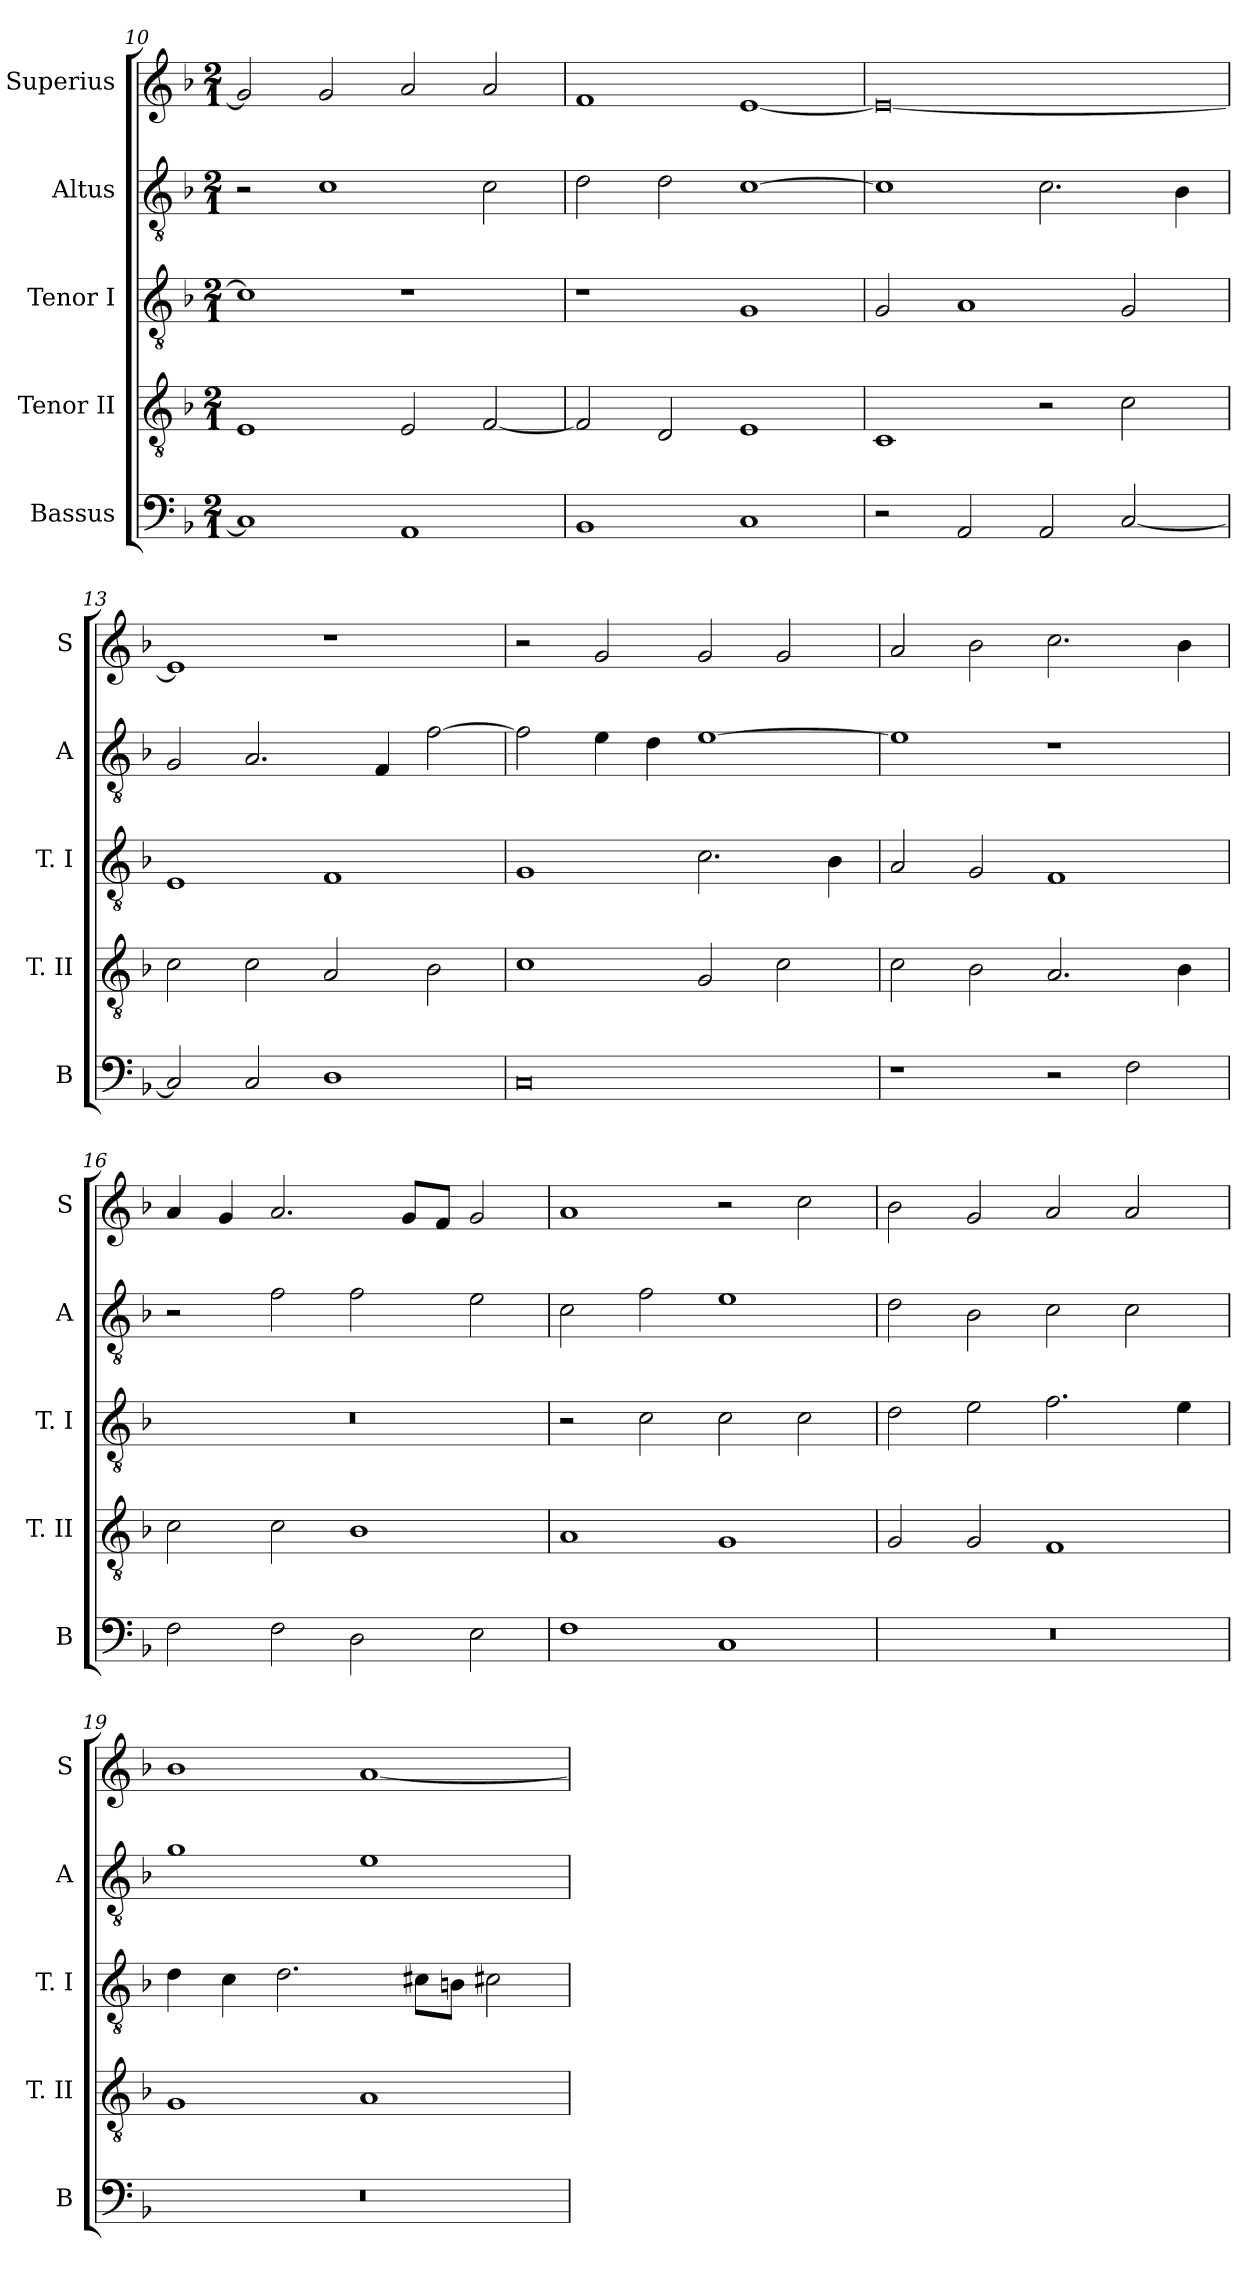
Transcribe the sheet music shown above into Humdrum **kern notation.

**kern	**kern	**kern	**kern	**kern
*part5	*part4	*part3	*part2	*part1
*staff5	*staff4	*staff3	*staff2	*staff1
*I"Bassus	*I"Tenor II	*I"Tenor I	*I"Altus	*I"Superius
*I'B	*I'T. II	*I'T. I	*I'A	*I'S
*clefF4	*clefGv2	*clefGv2	*clefGv2	*clefG2
*k[b-]	*k[b-]	*k[b-]	*k[b-]	*k[b-]
*F:	*F:	*F:	*F:	*F:
*M2/1	*M2/1	*M2/1	*M2/1	*M2/1
=10	=10	=10	=10	=10
1C]	1E	1c]	2r	2g]
.	.	.	1c	2g
1AA	2E	1r	.	2a
.	[2F	.	2c	2a
=11	=11	=11	=11	=11
1BB-	2F]	1r	2d	1f
.	2D	.	2d	.
1C	1E	1G	[1c	[1e
=12	=12	=12	=12	=12
2r	1C	2G	1c]	0e_
2AA	.	1A	.	.
2AA	2r	.	2.c	.
[2C	2c	2G	.	.
.	.	.	4B-	.
=13	=13	=13	=13	=13
2C]	2c	1E	2G	1e]
2C	2c	.	2.A	.
1D	2A	1F	.	1r
.	.	.	4F	.
.	2B-	.	[2f	.
=14	=14	=14	=14	=14
0C	1c	1G	2f]	2r
.	.	.	4e	2g
.	.	.	4d	.
.	2G	2.c	[1e	2g
.	2c	.	.	2g
.	.	4B-	.	.
=15	=15	=15	=15	=15
1r	2c	2A	1e]	2a
.	2B-	2G	.	2b-
2r	2.A	1F	1r	2.cc
2F	.	.	.	.
.	4B-	.	.	4b-
=16	=16	=16	=16	=16
2F	2c	0r	2r	4a
.	.	.	.	4g
2F	2c	.	2f	2.a
2D	1B-	.	2f	.
.	.	.	.	8gL
.	.	.	.	8fJ
2E	.	.	2e	2g
=17	=17	=17	=17	=17
1F	1A	2r	2c	1a
.	.	2c	2f	.
1C	1G	2c	1e	2r
.	.	2c	.	2cc
=18	=18	=18	=18	=18
0r	2G	2d	2d	2b-
.	2G	2e	2B-	2g
.	1F	2.f	2c	2a
.	.	.	2c	2a
.	.	4e	.	.
=19	=19	=19	=19	=19
0r	1G	4d	1g	1b-
.	.	4c	.	.
.	.	2.d	.	.
.	1A	.	1e	[1a
.	.	8c#XL	.	.
.	.	8BnJ	.	.
.	.	2c#X	.	.
=	=	=	=	=
*-	*-	*-	*-	*-
